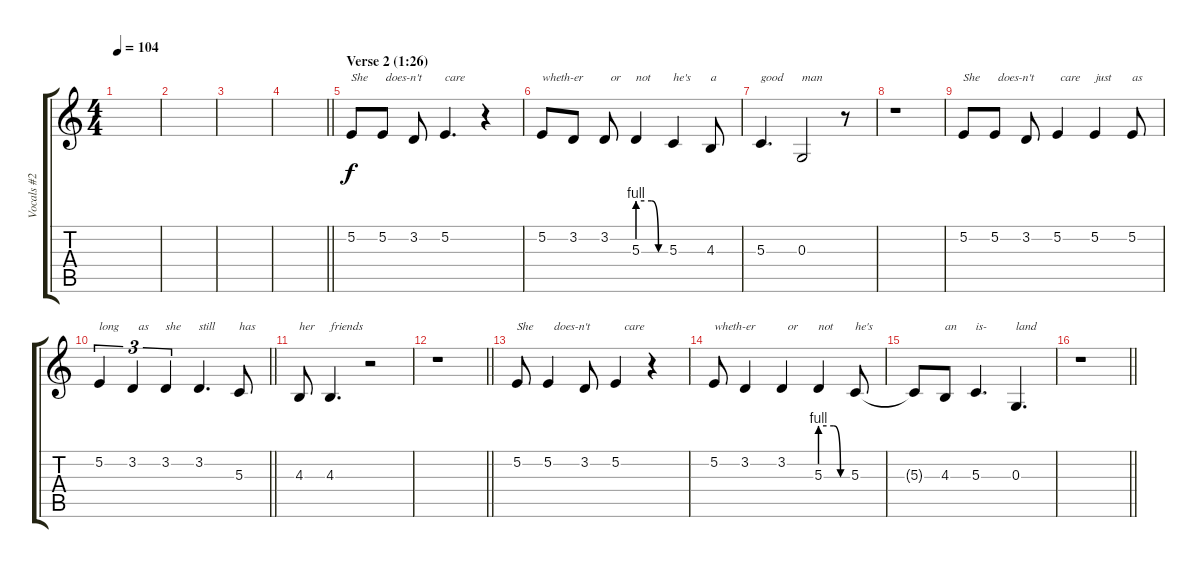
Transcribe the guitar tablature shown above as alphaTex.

\track ("Vocals #2" "Vocals #2") {instrument flute}
\staff {score tabs}
\tuning (E4 B3 G3 D3 A2 E2) {hide}
\ts (4 4)
\tempo 104
\clef g2
\ks c
|
|
|
\barLineRight lightlight
|
\section ("" "Verse 2 (1:26)")
5.2.8{txt "She"} 5.2.8{txt " does-n't"} 3.2.8 5.2.4{d txt "care"} r.4 |
5.2.8{txt "wheth-er"} 3.2.8 3.2.8{txt "  or"} 5.3{be (custom 0 4 30 4 45 0 60 0)}.4{txt "not"} 5.3.4{txt "he's"} 4.3.8{txt "a"} |
5.3.4{d txt "good"} 0.3.2{txt "man"} r.8 |
r.1 |
5.2.8{txt "She"} 5.2.8{txt " does-n't"} 3.2.8 5.2.4{txt " care"} 5.2.4{txt "just"} 5.2.8{txt "as"} |
\barLineRight lightlight
5.2.4{tu (3 2) txt "long"} 3.2.4{tu (3 2) txt "  as"} 3.2.4{tu (3 2) txt "she"} 3.2.4{d txt "still"} 5.3.8{txt "has"} |
4.3.8{txt "her"} 4.3.4{d txt "friends"} r.2 |
\barLineRight lightlight
r.1 |
5.2.8{txt "She"} 5.2.4{txt "  does-n't"} 3.2.8 5.2.4{txt "   care"} r.4 |
5.2.8{txt "wheth-er"} 3.2.4 3.2.4{txt "  or"} 5.3{be (custom 0 4 30 4 45 0 60 0)}.4{txt "not"} 5.3.8{txt "he's"} |
5.3{t}.8 4.3.8{txt "an"} 5.3.4{d txt "is-"} 0.3.4{d txt "land"} |
\barLineRight lightlight
r.1
